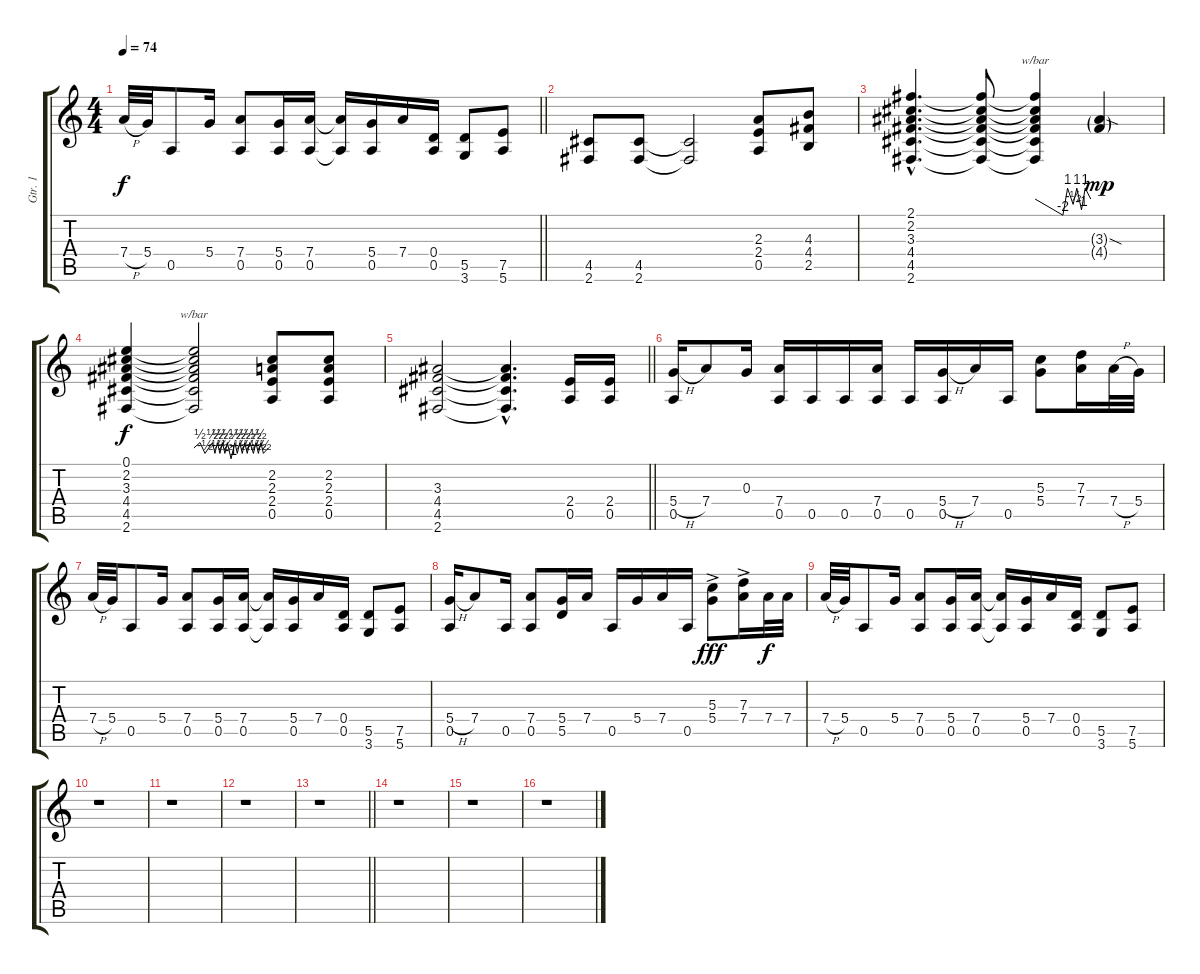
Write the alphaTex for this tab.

\track ("Gtr. 1" "Gtr. 1") {instrument distortionguitar}
\staff {score tabs}
\tuning (E4 B3 G3 D3 A2 E2) {hide}
\ts (4 4)
\tempo 74
\clef g2
\barLineRight lightlight
\ks aminor
7.4{h}.32{dy f} 5.4.32 0.5.8 5.4.16 (7.4 0.5).8 (5.4 0.5).16 (7.4 0.5).16 (7.4{t} 0.5{t}).16 (5.4 0.5).16 7.4.16 (0.4 0.5).16 (5.5 3.6).8 (7.5 5.6).8 |
(4.5 2.6).8 (4.5 2.6).8 (4.5{t} 2.6{t}).2 (2.3 2.4 0.5).8 (4.3 4.4 2.5).8 |
(2.1{hac} 2.2{hac} 3.3{hac} 4.4{hac} 4.5{hac} 2.6{hac}).4{d} (2.1{t} 2.2{t} 3.3{t} 4.4{t} 4.5{t} 2.6{t}).8 (2.1{t} 2.2{t} 3.3{t} 4.4{t} 4.5{t} 2.6{t}).4{tbe (custom default 0 0 30 -8 35 4 41 -2 45 4 50 -4 54 4 60 0)} (3.3{sod g} 4.4{g}).4{dy mp} |
(0.1 2.2 3.3 4.4 4.5 2.6).4{dy f} (0.1{t} 2.2{t} 3.3{t} 4.4{t} 4.5{t} 2.6{t}).2{tbe (custom default 0 0 5 2 9 -2 15 2 17 -2 19 2 21 -2 23 2 25 -2 27 2 30 -4 33 2 35 -2 37 2 39 -2 41 2 43 -2 45 2 48 -2 50 2 52 -2 54 2 56 -2 60 0)} (2.2 2.3 2.4 0.5).8 (2.2 2.3 2.4 0.5).8 |
\barLineRight lightlight
(3.3 4.4 4.5 2.6).2 (3.3{hac t} 4.4{hac t} 4.5{hac t} 2.6{hac t}).4{d} (2.4 0.5).16 (2.4 0.5).16 |
(5.4{h} 0.5).16 7.4.8 0.3.16 (7.4 0.5).16 0.5.16 0.5.16 (7.4 0.5).16 0.5.16 (5.4{h} 0.5).16 7.4.16 0.5.16 (5.3 5.4).8 (7.3 7.4).16 7.4{h}.32 5.4.32 |
7.4{h}.32 5.4.32 0.5.8 5.4.16 (7.4 0.5).8 (5.4 0.5).16 (7.4 0.5).16 (7.4{t} 0.5{t}).16 (5.4 0.5).16 7.4.16 (0.4 0.5).16 (5.5 3.6).8 (7.5 5.6).8 |
(5.4{h} 0.5).16 7.4.8 0.5.16 (7.4 0.5).8 (5.4 5.5).16 7.4.16 0.5.16 5.4.16 7.4.16 0.5.16 (5.3{ac} 5.4{ac}).8{dy fff} (7.3{ac} 7.4{ac}).16 7.4.32{dy f} 7.4.32 |
7.4{h}.32 5.4.32 0.5.8 5.4.16 (7.4 0.5).8 (5.4 0.5).16 (7.4 0.5).16 (7.4{t} 0.5{t}).16 (5.4 0.5).16 7.4.16 (0.4 0.5).16 (5.5 3.6).8 (7.5 5.6).8 |
r.1 |
r.1 |
r.1 |
\barLineRight lightlight
r.1 |
r.1 |
r.1 |
r.1
